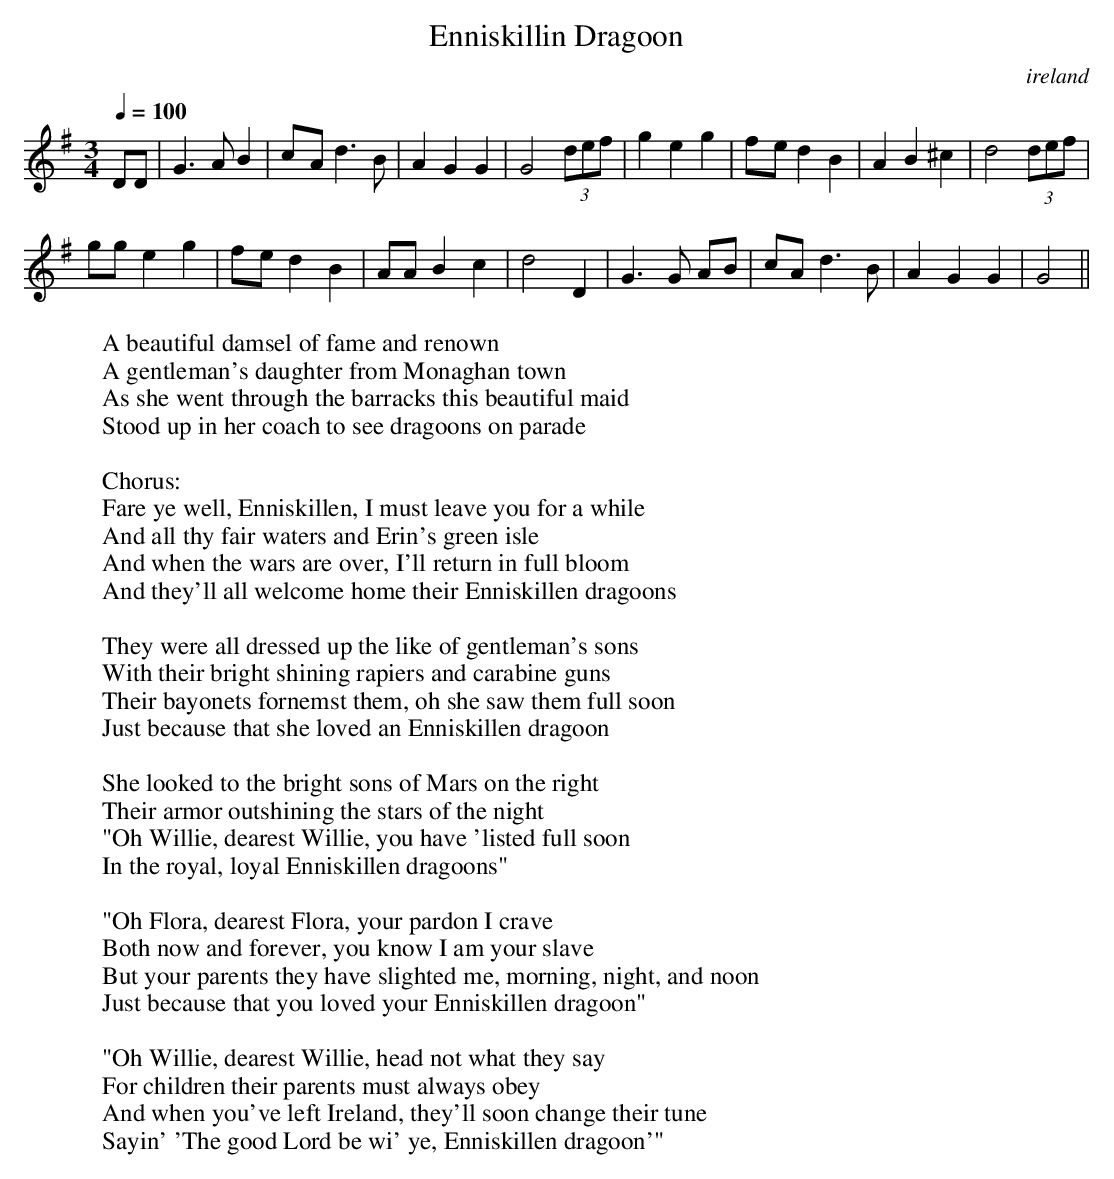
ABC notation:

X:1
T:Enniskillin Dragoon
O:ireland
M:3/4
L:1/8
Q:1/4=100
W:A beautiful damsel of fame and renown
W:A gentleman's daughter from Monaghan town
W:As she went through the barracks this beautiful maid
W:Stood up in her coach to see dragoons on parade
W:
W:  Chorus:
W:  Fare ye well, Enniskillen, I must leave you for a while
W:  And all thy fair waters and Erin's green isle
W:  And when the wars are over, I'll return in full bloom
W:  And they'll all welcome home their Enniskillen dragoons
W:
W:They were all dressed up the like of gentleman's sons
W:With their bright shining rapiers and carabine guns
W:Their bayonets fornemst them, oh she saw them full soon
W:Just because that she loved an Enniskillen dragoon
W:
W:She looked to the bright sons of Mars on the right
W:Their armor outshining the stars of the night
W:"Oh Willie, dearest Willie, you have 'listed full soon
W:In the royal, loyal Enniskillen dragoons"
W:
W:"Oh Flora, dearest Flora, your pardon I crave
W:Both now and forever, you know I am your slave
W:But your parents they have slighted me, morning, night, and noon
W:Just because that you loved your Enniskillen dragoon"
W:
W:"Oh Willie, dearest Willie, head not what they say
W:For children their parents must always obey
W:And when you've left Ireland, they'll soon change their tune
W:Sayin' 'The good Lord be wi' ye, Enniskillen dragoon'"
K:G
DD|G3A B2|c-A d3B|A2 G2 G2|G4 (3def|\
g2 e2 g2|f-e d2 B2|A2 B2 ^c2|d4 (3def|
gg e2 g2|f-e d2 B2|AA B2 c2|d4 D2|\
G3G AB|cA d3B|A2 G2 G2|G4||
